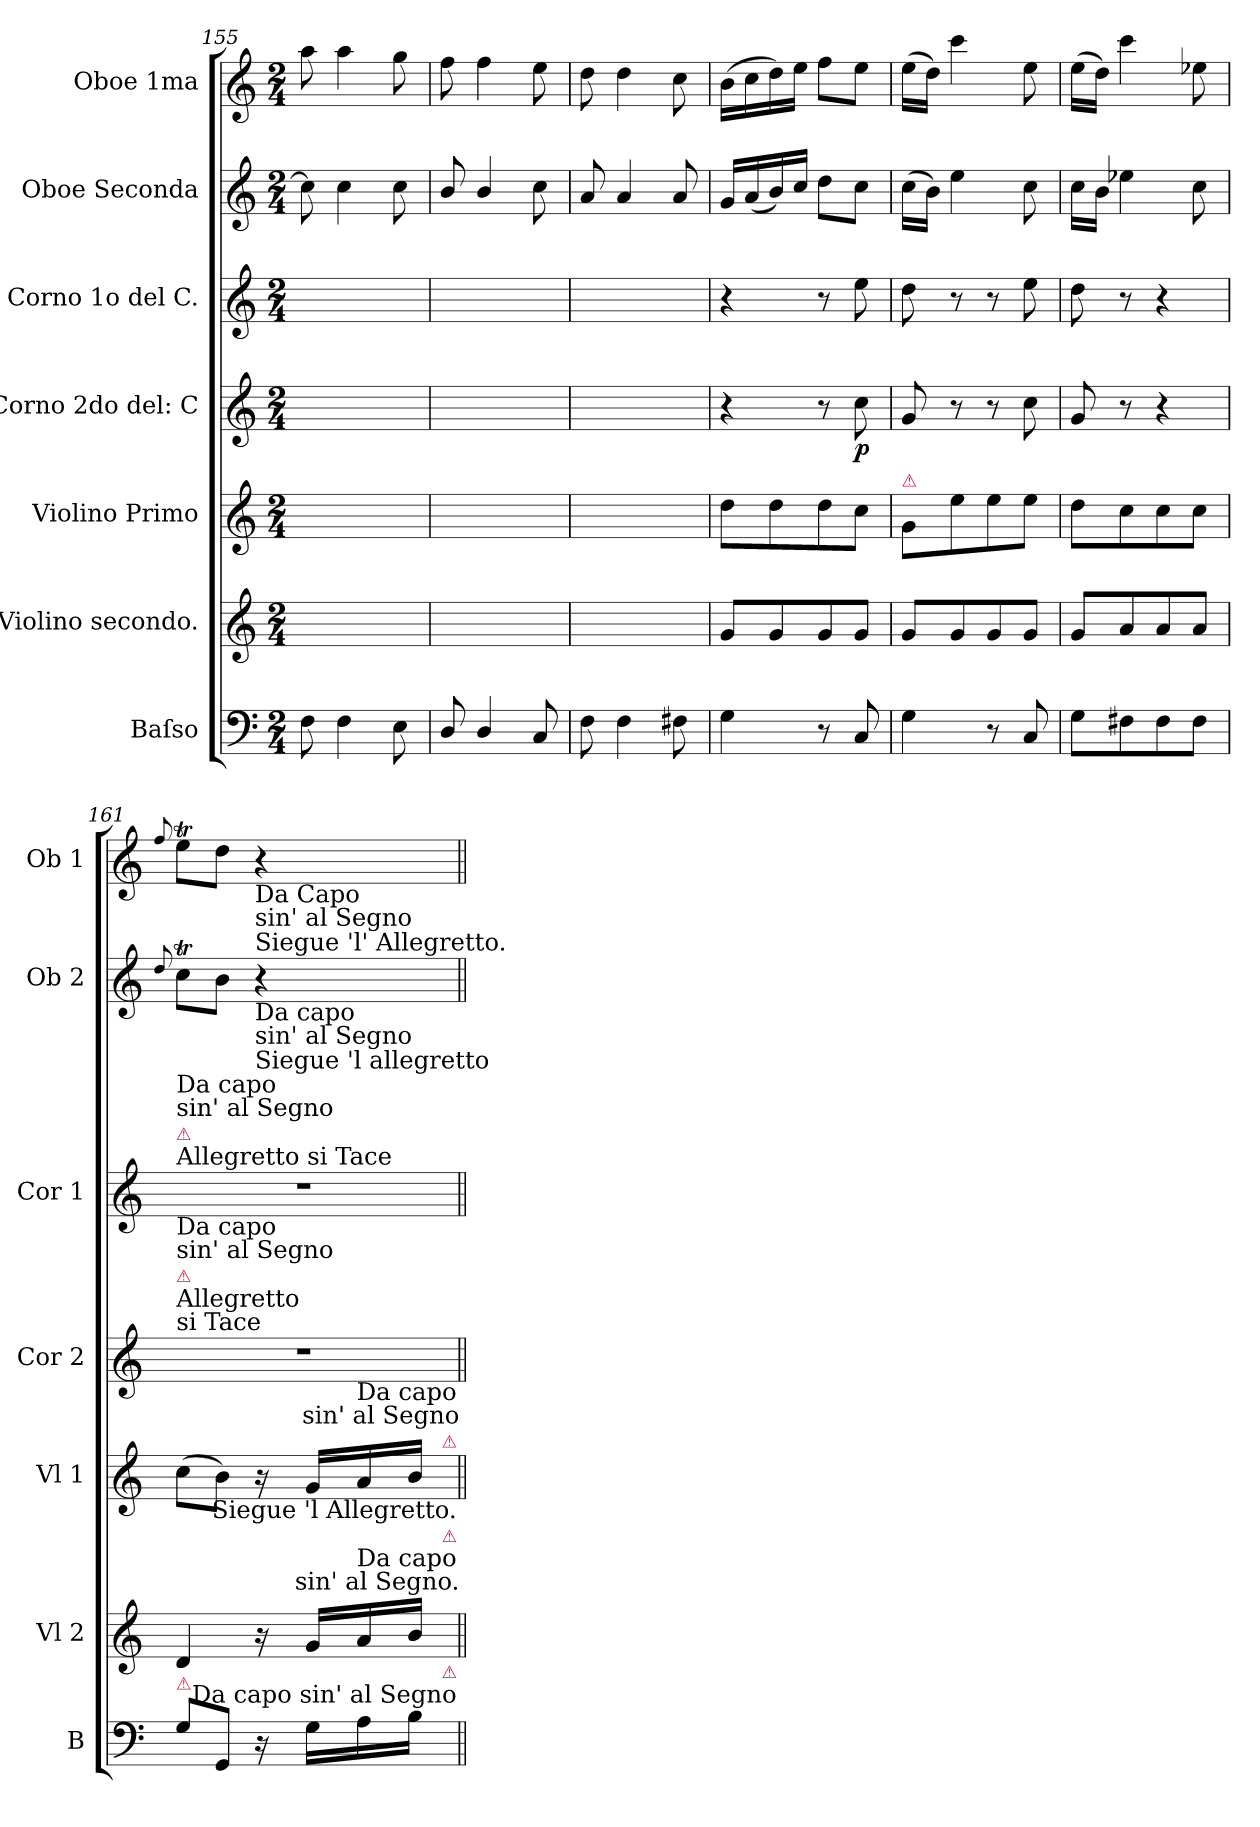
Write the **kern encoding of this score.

**kern	**dynam	**kern	**dynam	**kern	**dynam	**kern	**dynam	**kern	**dynam	**kern	**kern
*part7	*part7	*part6	*part6	*part5	*part5	*part4	*part4	*part3	*part3	*part2	*part1
*staff7	*staff7	*staff6	*staff6	*staff5	*staff5	*staff4	*staff4	*staff3	*staff3	*staff2	*staff1
*I"Baſso	*	*I"Violino secondo.	*	*I"Violino Primo	*	*I"Corno 2do del: C	*	*I"Corno 1o del C.	*	*I"Oboe Seconda	*I"Oboe 1ma
*I'B	*	*I'Vl 2	*	*I'Vl 1	*	*I'Cor 2	*	*I'Cor 1	*	*I'Ob 2	*I'Ob 1
*clefF4	*	*clefG2	*	*clefG2	*	*clefG2	*	*clefG2	*	*clefG2	*clefG2
*k[]	*	*k[]	*	*k[]	*	*k[]	*	*k[]	*	*k[]	*k[]
*M2/4	*	*M2/4	*	*M2/4	*	*M2/4	*	*M2/4	*	*M2/4	*M2/4
=155	=155	=155	=155	=155	=155	=155	=155	=155	=155	=155	=155
8F\	.	2ryy	.	2ryy	.	2ryy	.	2ryy	.	8cc\]	8aa\
4F\	.	.	.	.	.	.	.	.	.	4cc\	4aa\
8E\	.	.	.	.	.	.	.	.	.	8cc\	8gg\
=156	=156	=156	=156	=156	=156	=156	=156	=156	=156	=156	=156
8D/	.	2ryy	.	2ryy	.	2ryy	.	2ryy	.	8b/	8ff\
4D/	.	.	.	.	.	.	.	.	.	4b/	4ff\
8C/	.	.	.	.	.	.	.	.	.	8cc\	8ee\
=157	=157	=157	=157	=157	=157	=157	=157	=157	=157	=157	=157
8F\	.	2ryy	.	2ryy	.	2ryy	.	2ryy	.	8a/	8dd\
4F\	.	.	.	.	.	.	.	.	.	4a/	4dd\
8F#X\	.	.	.	.	.	.	.	.	.	8a/	8cc\
=158	=158	=158	=158	=158	=158	=158	=158	=158	=158	=158	=158
4G\	.	8g/L	.	8dd\L	.	4r	.	4r	.	16g/LL	(>16b\LL
.	.	.	.	.	.	.	.	.	.	(<16a/	16cc\
.	.	8g/	.	8dd\	.	.	.	.	.	16b/)	16dd\)
.	.	.	.	.	.	.	.	.	.	16cc/JJ	16ee\JJ
!	!	!	!	!	!	!	!LO:DY:a	!	!	!	!
8r	.	8g/	.	8dd\	.	8r	Po&colon;	8r	.	8dd\L	8ff\L
!	!	!	!	!	!	!	!	!	!LO:DY:b	!	!
8C/	.	8g/J	.	8cc\J	.	8cc\	p	8ee\	Po&colon;	8cc\J	8ee\J
=159	=159	=159	=159	=159	=159	=159	=159	=159	=159	=159	=159
!	!	!	!	!LO:TX:a:color=crimson:t=⚠	!	!	!	!	!	!	!
4G\	.	8g/L	.	8g/L	.	8g/	.	8dd\	.	(>16cc\LL	(>16ee\LL
.	.	.	.	.	.	.	.	.	.	16b\JJ)	16dd\JJ)
.	.	8g/	.	8ee\	.	8r	.	8r	.	4ee\	4ccc\
8r	.	8g/	.	8ee\	.	8r	.	8r	.	.	.
8C/	.	8g/J	.	8ee\J	.	8cc\	.	8ee\	.	8cc\	8ee\
=160	=160	=160	=160	=160	=160	=160	=160	=160	=160	=160	=160
8G\L	.	8g/L	.	8dd\L	.	8g/	.	8dd\	.	16cc\LL	(>16ee\LL
.	.	.	.	.	.	.	.	.	.	16b\JJ	16dd\JJ)
!	!LO:DY:a	!	!	!	!	!	!	!	!	!	!
8F#X\	for&colon;	8a/	.	8cc\	.	8r	.	8r	.	4ee-X\	4ccc\
8F#\	.	8a/	.	8cc\	.	4r	.	4r	.	.	.
8F#\J	.	8a/J	.	8cc\J	.	.	.	.	.	8cc\	8ee-X\
=161	=161	=161	=161	=161	=161	=161	=161	=161	=161	=161	=161
.	.	.	.	.	.	.	.	.	.	8qqdd/	8qqff/
!	!	!	!	!	!	!	!	!LO:TX:a:t=Allegretto si Tace	!	!	!
!	!	!	!	!	!	!	!	!LO:TX:a:color=crimson:t=⚠	!	!	!
!	!	!	!	!	!	!	!	!LO:TX:a:t=Da capo\nsin' al Segno	!	!	!
!	!	!	!	!	!	!LO:TX:a:t=Allegretto\nsi Tace	!	!	!	!	!
!	!	!	!	!	!	!LO:TX:a:color=crimson:t=⚠	!	!	!	!	!
!	!	!	!	!	!	!LO:TX:a:t=Da capo\nsin' al Segno	!	!	!	!	!
!LO:TX:a:color=crimson:t=⚠	!	!	!	!	!	!	!	!	!	!	!
!	!	!	!	!	!	!LO:N:vis=1	!	!LO:N:vis=1	!	!	!
8G\L	.	4d/	.	(>8cc\L	.	2r	.	2r	.	8ccT\L	8eet\L
8GG/J	.	.	.	8b\J)	.	.	.	.	.	8b\J	8dd\J
!	!	!	!	!	!	!	!	!	!	!	!LO:TX:b:t=Da Capo\nsin' al Segno
!	!	!	!	!	!	!	!	!	!	!	!LO:TX:b:t=Siegue 'l' Allegretto.
!	!	!	!	!	!	!	!	!	!	!LO:TX:b:t=Da capo\nsin' al Segno	!
!	!	!	!	!	!	!	!	!	!	!LO:TX:b:t=Siegue 'l allegretto	!
!	!LO:DY:a	!	!LO:DY:a	!	!	!	!	!	!	!	!
16r	fort(issi)mo	16r	for&colon;	16r	.	.	.	.	.	4r	4r
!	!	!	!	!	!LO:DY:b	!	!	!	!	!	!
16G\LL	.	16g/LL	.	16g/LL	fort(issi)mo	.	.	.	.	.	.
16A\	.	16a/	.	16a/	.	.	.	.	.	.	.
16B\JJ	.	16b/JJ	.	16b/JJ	.	.	.	.	.	.	.
!	!	!	!	!LO:TX:a:color=crimson:t=⚠	!	!	!	!	!	!	!
!	!	!	!	!LO:TX:a:t=Da capo\nsin' al Segno	!	!	!	!	!	!	!
!	!	!	!	!LO:TX:b:t=Siegue 'l Allegretto.	!	!	!	!	!	!	!
!	!	!LO:TX:a:t=Da capo\nsin' al Segno.	!	!	!	!	!	!	!	!	!
!	!	!LO:TX:a:color=crimson:t=⚠	!	!	!	!	!	!	!	!	!
!LO:TX:a:t=Da capo sin' al Segno	!	!	!	!	!	!	!	!	!	!	!
!LO:TX:a:color=crimson:t=⚠	!	!	!	!	!	!	!	!	!	!	!
=||	=||	=||	=||	=||	=||	=||	=||	=||	=||	=||	=||
*-	*-	*-	*-	*-	*-	*-	*-	*-	*-	*-	*-
